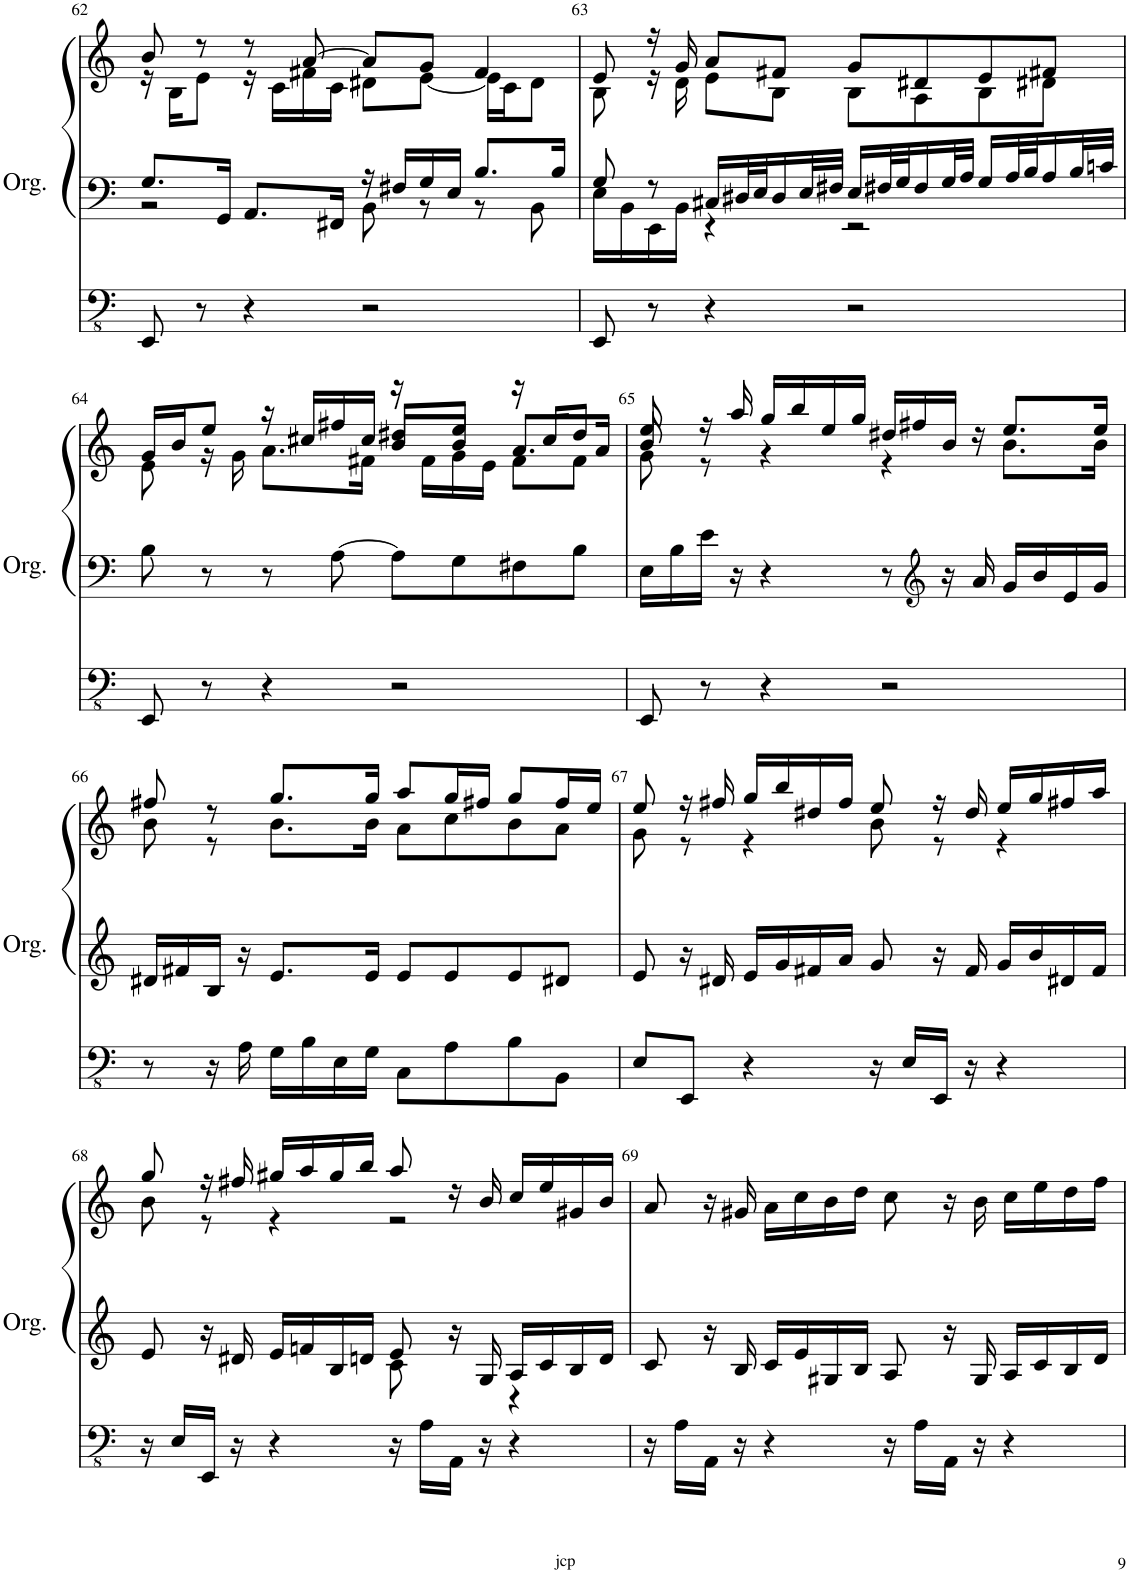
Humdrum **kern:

**kern	**kern	**kern
*part1	*part1	*part1
*staff3	*staff2	*staff1
*I"Orgue à tuyaux	*	*
*I'Org.	*	*
!!LO:PB:g=z
*clefFv4	*clefF4	*clefG2
*k[]	*k[]	*k[]
*M4/4	*M4/4	*M4/4
*met(c)	*met(c)	*met(c)
=62	=62	=62
*	*^	*^
8EEE/	8.G/L	2r	8b/	16r
.	.	.	.	16B\KL
8r	.	.	8r	8e\J
.	16GG/Jk	.	.	.
4r	8.AA/L	.	8r	16r
.	.	.	.	16c\LL
.	.	.	[8a/	16f#X\
.	16FF#X/Jk	.	.	16c\JJ
2r	16r	8BB\	8a/L]	8d#X\L
.	16F#X/LL	.	.	.
.	16G/	8r	8g/J	[8e\J
.	16E/JJ	.	.	.
.	8.B/L	8r	4f#/	16e\LL]
.	.	.	.	16c\J
.	.	8BB\	.	8d#\J
.	16B/Jk	.	.	.
=63	=63	=63	=63	=63
8EEE/	8G/	16E\LL	8e/	8B\
.	.	16BB\	.	.
8r	8r	16EE\	16r	16r
.	.	16BB\JJ	16g/	16d\
4r	16C#X/LL	4r	8a/L	8e\L
.	32D#X/L	.	.	.
.	32E/J	.	.	.
.	16D#/	.	8f#X/J	8B\J
.	32E/L	.	.	.
.	32F#X/JJJ	.	.	.
2r	16E/LL	2r	8g/L	8B\L
.	32F#X/L	.	.	.
.	32G/J	.	.	.
.	16F#/	.	8d#X/	8A\
.	32G/L	.	.	.
.	32A/JJJ	.	.	.
.	16G/LL	.	8e/	8B\
.	32A/L	.	.	.
.	32B/J	.	.	.
.	16A/	.	8f#X/J	8d#X\J
.	32B/L	.	.	.
.	32cn/JJJ	.	.	.
*	*v	*v	*	*
!!LO:LB:g=z
=64	=64	=64	=64
*	*	*	*^
8EEE/	8B\	16g/LL	8e\	2ryy
.	.	16b/J	.	.
8r	8r	8ee/J	16r	.
.	.	.	16g\	.
4r	8r	16r	8.a\L	.
.	.	16cc#X/LL	.	.
.	[8A\	16ff#X/	.	.
.	.	16cc#/JJ	16f#X\Jk	.
2r	8A\L]	8dd#X/L	16r	8b/L
.	.	.	16f#\LL	.
.	8G\	8ee/J	16g\	8b/J
.	.	.	16e\JJ	.
.	8F#X\	16r	8f#\L	8.a/L
.	.	16cc#/KL	.	.
.	8B\J	8dd#/J	8f#\J	.
.	.	.	.	16a/Jk
=65	=65	=65	=65	=65
8EEE/	16E\LL	8ee/	8g\	8b/
.	16B\	.	.	.
8r	16e\JJ	16r	8r	2..ryy
.	16r	16aa/	.	.
4r	4r	16gg/LL	4r	.
.	.	16bb/	.	.
.	.	16ee/	.	.
.	.	16gg/JJ	.	.
2r	8r	16dd#X/LL	4r	.
.	.	16ff#X/	.	.
*	*clefG2	*	*	*
.	16r	16b/JJ	.	.
.	16a/	16r	.	.
.	16g/LL	8.ee/L	8.b\L	.
.	16b/	.	.	.
.	16e/	.	.	.
.	16g/JJ	16ee/Jk	16b\Jk	.
*	*	*	*v	*v
!!LO:LB:g=z
=66	=66	=66	=66
8r	16d#X/LL	8ff#X/	8b\
.	16f#X/	.	.
16r	16B/JJ	8r	8r
16AA\	16r	.	.
16GG\LL	8.e/L	8.gg/L	8.b\L
16BB\	.	.	.
16EE\	.	.	.
16GG\JJ	16e/Jk	16gg/Jk	16b\Jk
8CC\L	8e/L	8aa/L	8a\L
8AA\	8e/	16gg/L	8cc\
.	.	16ff#X/JJ	.
8BB\	8e/	8gg/L	8b\
8BBB\J	8d#X/J	16ff#/L	8a\J
.	.	16ee/JJ	.
=67	=67	=67	=67
8EE/L	8e/	8ee/	8g\
8EEE/J	16r	16r	8r
.	16d#X/	16ff#X/	.
4r	16e/LL	16gg/LL	4r
.	16g/	16bb/	.
.	16f#X/	16dd#X/	.
.	16a/JJ	16ff#/JJ	.
16r	8g/	8ee/	8b\
16EE/LL	.	.	.
16EEE/JJ	16r	16r	8r
16r	16f#/	16dd#/	.
4r	16g/LL	16ee/LL	4r
.	16b/	16gg/	.
.	16d#X/	16ff#X/	.
.	16f#/JJ	16aa/JJ	.
!!LO:LB:g=z	!!
=68	=68	=68	=68
*	*^	*	*
16r	8e/	2ryy	8gg/	8b\
16EE/LL	.	.	.	.
16EEE/JJ	16r	.	16r	8r
16r	16d#X/	.	16ff#X/	.
4r	16e/LL	.	16gg#X/LL	4r
.	16fn/	.	16aa/	.
.	16B/	.	16gg#/	.
.	16dn/JJ	.	16bb/JJ	.
16r	8e/	8c\	8aa/	2r
16AA\LL	.	.	.	.
16AAA\JJ	16r	8ryy	16r	.
16r	16G/	.	16b/	.
4r	16A/LL	4r	16cc/LL	.
.	16c/	.	16ee/	.
.	16B/	.	16g#X/	.
.	16d/JJ	.	16b/JJ	.
*	*v	*v	*	*
*	*	*v	*v
=69	=69	=69
16r	8c/	8a/
16AA\LL	.	.
16AAA\JJ	16r	16r
16r	16B/	16g#X/
4r	16c/LL	16a\LL
.	16e/	16cc\
.	16G#X/	16b\
.	16B/JJ	16dd\JJ
16r	8A/	8cc\
16AA\LL	.	.
16AAA\JJ	16r	16r
16r	16G#/	16b\
4r	16A/LL	16cc\LL
.	16c/	16ee\
.	16B/	16dd\
.	16d/JJ	16ff\JJ
=	=	=
*-	*-	*-
